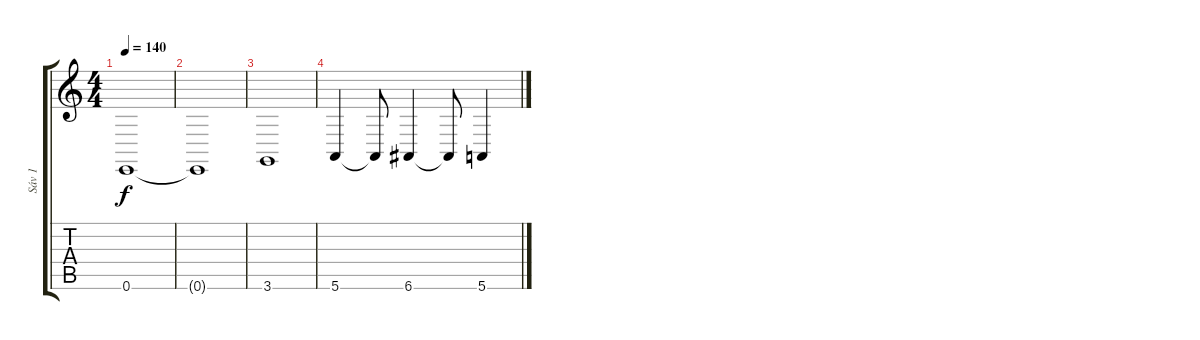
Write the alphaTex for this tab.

\track ("Sáv 1" "Sáv 1") {instrument lead2sawtooth}
\staff {score tabs}
\tuning (E4 B3 G3 D3 A2 E2) {hide}
\ts (4 4)
\tempo 140
\clef g2
\ks c
0.6.1{dy f} |
0.6{t}.1 |
3.6.1 |
5.6.4 5.6{t}.8 6.6.4 6.6{t}.8 5.6.4
